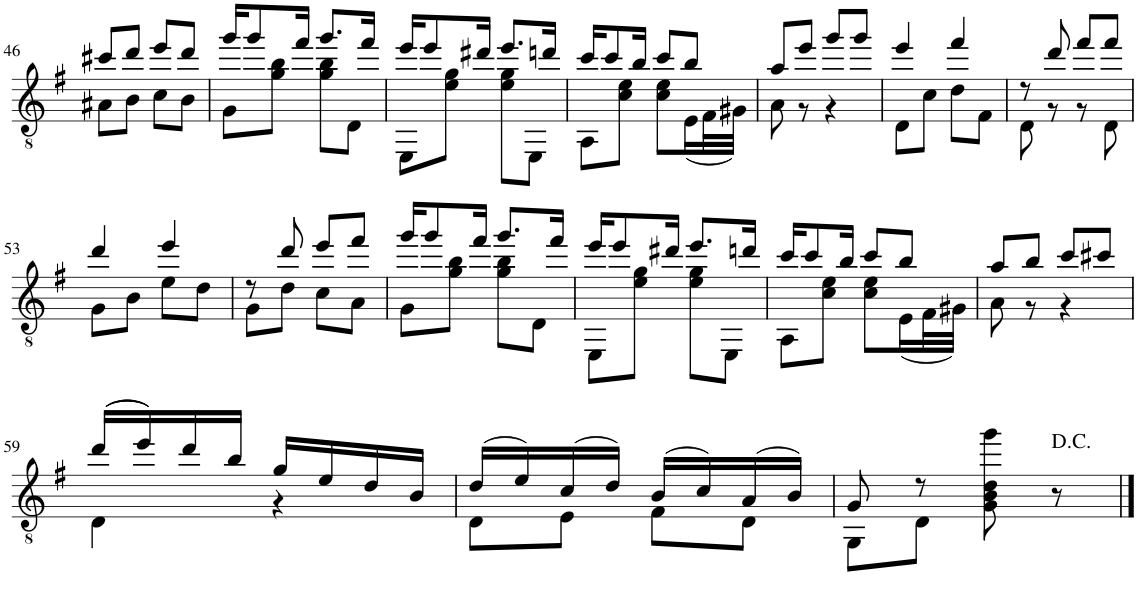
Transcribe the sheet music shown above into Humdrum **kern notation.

**kern
*part1
*staff1
*I"Guitar
*I'Guit.
!!LO:PB:g=z
*clefGv2
*k[f#]
*M2/4
=46
*^
8cc#X/L	8A#X\L
8dd/J	8B\J
8ee/L	8c\L
8dd/J	8B\J
=47	=47
16gg/KL	8G\L
8gg/	.
.	8g\ 8b\J
16ff#/Jk	.
8.gg/L	8g\ 8b\L
.	8D\J
16ff#/Jk	.
=48	=48
16ee/KL	8EE\L
8ee/	.
.	8e\ 8g\J
16dd#X/Jk	.
8.ee/L	8e\ 8g\L
.	8EE\J
16ddn/Jk	.
=49	=49
16cc/KL	8AA\L
8cc/	.
.	8c\ 8e\J
16b/Jk	.
8cc/L	8c\ 8e\L
8b/J	(16E\L
.	32F#\L
.	32G#X\JJJ)
=50	=50
8a/L	8A\
8ee/J	8r
8gg/L	4r
8gg/J	.
=51	=51
4ee/	8D\L
.	8c\J
4ff#/	8d\L
.	8F#\J
=52	=52
8r	8D\
8dd/	8r
8ff#/L	8r
8ff#/J	8D\
!!LO:LB:g=z	!!
=53	=53
4dd/	8G\L
.	8B\J
4ee/	8e\L
.	8d\J
=54	=54
8r	8G\L
8dd/	8d\J
8ee/L	8c\L
8ff#/J	8A\J
=55	=55
16gg/KL	8G\L
8gg/	.
.	8g\ 8b\J
16ff#/Jk	.
8.gg/L	8g\ 8b\L
.	8D\J
16ff#/Jk	.
=56	=56
16ee/KL	8EE\L
8ee/	.
.	8e\ 8g\J
16dd#X/Jk	.
8.ee/L	8e\ 8g\L
.	8EE\J
16ddn/Jk	.
=57	=57
16cc/KL	8AA\L
8cc/	.
.	8c\ 8e\J
16b/Jk	.
8cc/L	8c\ 8e\L
8b/J	(16E\L
.	32F#\L
.	32G#X\JJJ)
=58	=58
8a/L	8A\
8b/J	8r
8cc/L	4r
8cc#X/J	.
!!LO:LB:g=z	!!
=59	=59
((16dd/LL	4D\
16ee/))	.
16dd/	.
16b/JJ	.
16g/LL	4r
16e/	.
16d/	.
16B/JJ	.
=60	=60
(16d/LL	8D\L
16e/)	.
(16c/	8E\J
16d/JJ)	.
(16B/LL	8F#\L
16c/)	.
(16A/	8D\J
16B/JJ)	.
=61	=61
8G/	8GG\L
8r	8D\J
8G\ 8B\ 8d\ 8gg\	4ryy
8r	.
*v	*v
==
*-
